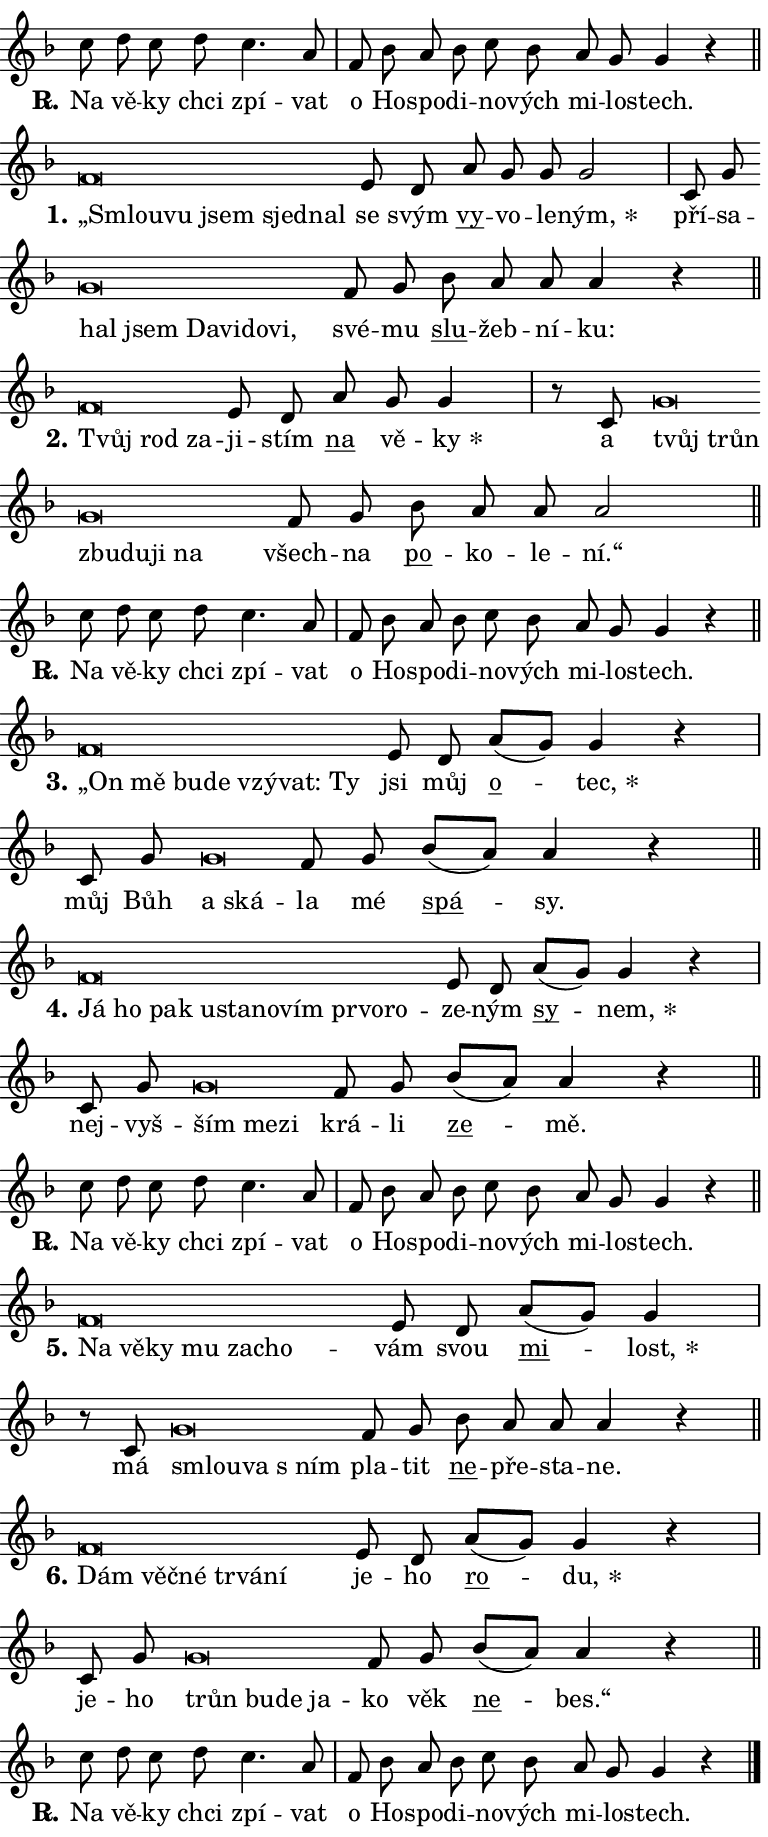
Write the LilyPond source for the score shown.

\version "2.24.0"
\header { tagline = "" }
\paper {
  indent = 0\cm
  top-margin = 0\cm
  right-margin = 0.13\cm % to fit lyric hyphens
  bottom-margin = 0\cm
  left-margin = 0\cm
  paper-width = 13\cm
  page-breaking = #ly:one-page-breaking
  system-system-spacing.basic-distance = #11
  score-system-spacing.basic-distance = #11
  ragged-last = ##f
}


%% Author: Thomas Morley
%% https://lists.gnu.org/archive/html/lilypond-user/2020-05/msg00002.html
#(define (line-position grob)
"Returns position of @var[grob} in current system:
   @code{'start}, if at first time-step
   @code{'end}, if at last time-step
   @code{'middle} otherwise
"
  (let* ((col (ly:item-get-column grob))
         (ln (ly:grob-object col 'left-neighbor))
         (rn (ly:grob-object col 'right-neighbor))
         (col-to-check-left (if (ly:grob? ln) ln col))
         (col-to-check-right (if (ly:grob? rn) rn col))
         (break-dir-left
           (and
             (ly:grob-property col-to-check-left 'non-musical #f)
             (ly:item-break-dir col-to-check-left)))
         (break-dir-right
           (and
             (ly:grob-property col-to-check-right 'non-musical #f)
             (ly:item-break-dir col-to-check-right))))
        (cond ((eqv? 1 break-dir-left) 'start)
              ((eqv? -1 break-dir-right) 'end)
              (else 'middle))))

#(define (tranparent-at-line-position vctor)
  (lambda (grob)
  "Relying on @code{line-position} select the relevant enry from @var{vctor}.
Used to determine transparency,"
    (case (line-position grob)
      ((end) (not (vector-ref vctor 0)))
      ((middle) (not (vector-ref vctor 1)))
      ((start) (not (vector-ref vctor 2))))))

noteHeadBreakVisibility =
#(define-music-function (break-visibility)(vector?)
"Makes @code{NoteHead}s transparent relying on @var{break-visibility}"
#{
  \override NoteHead.transparent =
    #(tranparent-at-line-position break-visibility)
#})

#(define delete-ledgers-for-transparent-note-heads
  (lambda (grob)
    "Reads whether a @code{NoteHead} is transparent.
If so this @code{NoteHead} is removed from @code{'note-heads} from
@var{grob}, which is supposed to be @code{LedgerLineSpanner}.
As a result ledgers are not printed for this @code{NoteHead}"
    (let* ((nhds-array (ly:grob-object grob 'note-heads))
           (nhds-list
             (if (ly:grob-array? nhds-array)
                 (ly:grob-array->list nhds-array)
                 '()))
           ;; Relies on the transparent-property being done before
           ;; Staff.LedgerLineSpanner.after-line-breaking is executed.
           ;; This is fragile ...
           (to-keep
             (remove
               (lambda (nhd)
                 (ly:grob-property nhd 'transparent #f))
               nhds-list)))
      ;; TODO find a better method to iterate over grob-arrays, similiar
      ;; to filter/remove etc for lists
      ;; For now rebuilt from scratch
      (set! (ly:grob-object grob 'note-heads)  '())
      (for-each
        (lambda (nhd)
          (ly:pointer-group-interface::add-grob grob 'note-heads nhd))
        to-keep))))

squashNotes = {
  \override NoteHead.X-extent = #'(-0.2 . 0.2)
  \override NoteHead.Y-extent = #'(-0.75 . 0)
  \override NoteHead.stencil =
    #(lambda (grob)
       (let ((pos (ly:grob-property grob 'staff-position)))
         (begin
           (if (< pos -7) (display "ERROR: Lower brevis then expected\n") (display ""))
           (if (<= pos -6) ly:text-interface::print ly:note-head::print))))
}
unSquashNotes = {
  \revert NoteHead.X-extent
  \revert NoteHead.Y-extent
  \revert NoteHead.stencil
}

hideNotes = \noteHeadBreakVisibility #begin-of-line-visible
unHideNotes = \noteHeadBreakVisibility #all-visible

% work-around for resetting accidentals
% https://lilypond.org/doc/v2.23/Documentation/notation/displaying-rhythms#unmetered-music
cadenzaMeasure = {
  \cadenzaOff
  \partial 1024 s1024
  \cadenzaOn
}

#(define-markup-command (accent layout props text) (markup?)
  "Underline accented syllable"
  (interpret-markup layout props
    #{\markup \override #'(offset . 4.3) \underline { #text }#}))

responsum = \markup \concat {
  "R" \hspace #-1.05 \path #0.1 #'((moveto 0 0.07) (lineto 0.9 0.8)) \hspace #0.05 "."
}

spaceSize = #0.6828661417322834 % exact space size for TeX Gyre Schola

\layout {
  \context {
    \Staff
    \remove "Time_signature_engraver"
    \override LedgerLineSpanner.after-line-breaking = #delete-ledgers-for-transparent-note-heads
  }
  \context {
    \Lyrics {
      \override LyricSpace.minimum-distance = \spaceSize
      \override LyricText.font-name = #"TeX Gyre Schola"
      \override LyricText.font-size = 1
      \override StanzaNumber.font-name = #"TeX Gyre Schola Bold"
      \override StanzaNumber.font-size = 1
    }
  }
  \context {
    \Score 
    \override NoteHead.text =
      #(lambda (grob) 
        (let ((pos (ly:grob-property grob 'staff-position)))
          #{\markup {
            \combine
              \halign #-0.55 \raise #(if (= pos -6) 0 0.5) \override #'(thickness . 2) \draw-line #'(3.2 . 0)
              \musicglyph "noteheads.sM1"
          }#}))
  }
}

% magnetic-lyrics.ily
%
%   written by
%     Jean Abou Samra <jean@abou-samra.fr>
%     Werner Lemberg <wl@gnu.org>
%
%   adapted by
%     Jiri Hon <jiri.hon@gmail.com>
%
% Version 2022-Apr-15

% https://www.mail-archive.com/lilypond-user@gnu.org/msg149350.html

#(define (Left_hyphen_pointer_engraver context)
   "Collect syllable-hyphen-syllable occurrences in lyrics and store
them in properties.  This engraver only looks to the left.  For
example, if the lyrics input is @code{foo -- bar}, it does the
following.

@itemize @bullet
@item
Set the @code{text} property of the @code{LyricHyphen} grob between
@q{foo} and @q{bar} to @code{foo}.

@item
Set the @code{left-hyphen} property of the @code{LyricText} grob with
text @q{foo} to the @code{LyricHyphen} grob between @q{foo} and
@q{bar}.
@end itemize

Use this auxiliary engraver in combination with the
@code{lyric-@/text::@/apply-@/magnetic-@/offset!} hook."
   (let ((hyphen #f)
         (text #f))
     (make-engraver
      (acknowledgers
       ((lyric-syllable-interface engraver grob source-engraver)
        (set! text grob)))
      (end-acknowledgers
       ((lyric-hyphen-interface engraver grob source-engraver)
        ;(when (not (grob::has-interface grob 'lyric-space-interface))
          (set! hyphen grob)));)
      ((stop-translation-timestep engraver)
       (when (and text hyphen)
         (ly:grob-set-object! text 'left-hyphen hyphen))
       (set! text #f)
       (set! hyphen #f)))))

#(define (lyric-text::apply-magnetic-offset! grob)
   "If the space between two syllables is less than the value in
property @code{LyricText@/.details@/.squash-threshold}, move the right
syllable to the left so that it gets concatenated with the left
syllable.

Use this function as a hook for
@code{LyricText@/.after-@/line-@/breaking} if the
@code{Left_@/hyphen_@/pointer_@/engraver} is active."
   (let ((hyphen (ly:grob-object grob 'left-hyphen #f)))
     (when hyphen
       (let ((left-text (ly:spanner-bound hyphen LEFT)))
         (when (grob::has-interface left-text 'lyric-syllable-interface)
           (let* ((common (ly:grob-common-refpoint grob left-text X))
                  (this-x-ext (ly:grob-extent grob common X))
                  (left-x-ext
                   (begin
                     ;; Trigger magnetism for left-text.
                     (ly:grob-property left-text 'after-line-breaking)
                     (ly:grob-extent left-text common X)))
                  ;; `delta` is the gap width between two syllables.
                  (delta (- (interval-start this-x-ext)
                            (interval-end left-x-ext)))
                  (details (ly:grob-property grob 'details))
                  (threshold (assoc-get 'squash-threshold details 0.2)))
             (when (< delta threshold)
               (let* (;; We have to manipulate the input text so that
                      ;; ligatures crossing syllable boundaries are not
                      ;; disabled.  For languages based on the Latin
                      ;; script this is essentially a beautification.
                      ;; However, for non-Western scripts it can be a
                      ;; necessity.
                      (lt (ly:grob-property left-text 'text))
                      (rt (ly:grob-property grob 'text))
                      (is-space (grob::has-interface hyphen 'lyric-space-interface))
                      (space (if is-space " " ""))
                      (extra-delta (if is-space spaceSize 0))
                      ;; Append new syllable.
                      (ltrt-space (if (and (string? lt) (string? rt))
                                (string-append lt space rt)
                                (make-concat-markup (list lt space rt))))
                      ;; Right-align `ltrt` to the right side.
                      (ltrt-space-markup (grob-interpret-markup
                               grob
                               (make-translate-markup
                                (cons (interval-length this-x-ext) 0)
                                (make-right-align-markup ltrt-space)))))
                 (begin
                   ;; Don't print `left-text`.
                   (ly:grob-set-property! left-text 'stencil #f)
                   ;; Set text and stencil (which holds all collected
                   ;; syllables so far) and shift it to the left.
                   (ly:grob-set-property! grob 'text ltrt-space)
                   (ly:grob-set-property! grob 'stencil ltrt-space-markup)
                   (ly:grob-translate-axis! grob (- (- delta extra-delta)) X))))))))))


#(define (lyric-hyphen::displace-bounds-first grob)
   ;; Make very sure this callback isn't triggered too early.
   (let ((left (ly:spanner-bound grob LEFT))
         (right (ly:spanner-bound grob RIGHT)))
     (ly:grob-property left 'after-line-breaking)
     (ly:grob-property right 'after-line-breaking)
     (ly:lyric-hyphen::print grob)))

squashThreshold = #0.4

\layout {
  \context {
    \Lyrics
    \consists #Left_hyphen_pointer_engraver
    \override LyricText.after-line-breaking =
      #lyric-text::apply-magnetic-offset!
    \override LyricHyphen.stencil = #lyric-hyphen::displace-bounds-first
    \override LyricText.details.squash-threshold = \squashThreshold
    \override LyricHyphen.minimum-distance = 0
    \override LyricHyphen.minimum-length = \squashThreshold
  }
}

squashText = \override LyricText.details.squash-threshold = 9999
unSquashText = \override LyricText.details.squash-threshold = \squashThreshold

leftText = \override LyricText.self-alignment-X = #LEFT
unLeftText = \revert LyricText.self-alignment-X

starOffset = #(lambda (grob) 
                (let ((x_offset (ly:self-alignment-interface::aligned-on-x-parent grob)))
                  (if (= x_offset 0) 0 (+ x_offset 1.2))))

star = #(define-music-function (syllable)(string?)
"Append star separator at the end of a syllable"
#{
  \once \override LyricText.X-offset = #starOffset
  \lyricmode { \markup {
    #syllable
    \override #'((font-name . "TeX Gyre Schola Bold")) \hspace #0.2 \lower #0.65 \larger "*"
  } }
#})

starAccent = #(define-music-function (syllable)(string?)
"Append star separator at the end of a syllable and make accent"
#{
  \once \override LyricText.X-offset = #starOffset
  \lyricmode { \markup {
    \accent #syllable
    \override #'((font-name . "TeX Gyre Schola Bold")) \hspace #0.2 \lower #0.65 \larger "*"
  } }
#})

breath = #(define-music-function (syllable)(string?)
"Append breathing indicator at the end of a syllable"
#{
  \lyricmode { \markup { #syllable "+" } }
#})

optionalBreath = #(define-music-function (syllable)(string?)
"Append optional breathing indicator at the end of a syllable"
#{
  \lyricmode { \markup { #syllable "(+)" } }
#})


\score {
    <<
        \new Voice = "melody" { \cadenzaOn \key f \major \relative { c''8 d c d c4. a8 \cadenzaMeasure \bar "|" f bes a bes \bar "" c bes \bar "" a g g4 r \cadenzaMeasure \bar "||" \break } }
        \new Lyrics \lyricsto "melody" { \lyricmode { \set stanza = \responsum
Na vě -- ky chci zpí -- vat o Ho -- spo -- di -- no -- vých mi -- lo -- stech. } }
    >>
    \layout {}
}

\score {
    <<
        \new Voice = "melody" { \cadenzaOn \key f \major \relative { \squashNotes f'\breve*1/16 \hideNotes \breve*1/16 \bar "" \breve*1/16 \bar "" \breve*1/16 \breve*1/16 \bar "" \unHideNotes \unSquashNotes e8 d \bar "" a' g g g2 \cadenzaMeasure \bar "|" c,8 g' \bar "" \squashNotes g\breve*1/16 \hideNotes \breve*1/16 \bar "" \breve*1/16 \bar "" \breve*1/16 \bar "" \breve*1/16 \breve*1/16 \bar "" \unHideNotes \unSquashNotes f8 g \bar "" bes a a a4 r \cadenzaMeasure \bar "||" \break } }
        \new Lyrics \lyricsto "melody" { \lyricmode { \set stanza = "1."
\leftText „Smlou -- \squashText vu jsem sjed -- nal \unLeftText \unSquashText se svým \markup \accent vy -- vo -- le -- \star ným, pří -- sa -- \leftText hal \squashText jsem Da -- vi -- do -- vi, \unLeftText \unSquashText své -- mu \markup \accent slu -- žeb -- ní -- ku: } }
    >>
    \layout {}
}

\score {
    <<
        \new Voice = "melody" { \cadenzaOn \key f \major \relative { \squashNotes f'\breve*1/16 \hideNotes \breve*1/16 \breve*1/16 \bar "" \unHideNotes \unSquashNotes e8 d \bar "" a' g g4 \cadenzaMeasure \bar "|" r8 c,8 \squashNotes g'\breve*1/16 \hideNotes \breve*1/16 \bar "" \breve*1/16 \bar "" \breve*1/16 \bar "" \breve*1/16 \breve*1/16 \bar "" \unHideNotes \unSquashNotes f8 g \bar "" bes a a a2 \cadenzaMeasure \bar "||" \break } }
        \new Lyrics \lyricsto "melody" { \lyricmode { \set stanza = "2."
\leftText Tvůj \squashText rod za -- \unLeftText \unSquashText ji -- stím \markup \accent na vě -- \star ky a \leftText tvůj \squashText trůn zbu -- du -- ji na \unLeftText \unSquashText všech -- na \markup \accent po -- ko -- le -- ní.“ } }
    >>
    \layout {}
}

\score {
    <<
        \new Voice = "melody" { \cadenzaOn \key f \major \relative { c''8 d c d c4. a8 \cadenzaMeasure \bar "|" f bes a bes \bar "" c bes \bar "" a g g4 r \cadenzaMeasure \bar "||" \break } }
        \new Lyrics \lyricsto "melody" { \lyricmode { \set stanza = \responsum
Na vě -- ky chci zpí -- vat o Ho -- spo -- di -- no -- vých mi -- lo -- stech. } }
    >>
    \layout {}
}

\score {
    <<
        \new Voice = "melody" { \cadenzaOn \key f \major \relative { \squashNotes f'\breve*1/16 \hideNotes \breve*1/16 \bar "" \breve*1/16 \bar "" \breve*1/16 \bar "" \breve*1/16 \bar "" \breve*1/16 \breve*1/16 \bar "" \unHideNotes \unSquashNotes e8 d \bar "" a'[( g)] g4 r \cadenzaMeasure \bar "|" c,8 g' \bar "" \squashNotes g\breve*1/16 \hideNotes \breve*1/16 \bar "" \unHideNotes \unSquashNotes f8 g \bar "" bes[( a)] a4 r \cadenzaMeasure \bar "||" \break } }
        \new Lyrics \lyricsto "melody" { \lyricmode { \set stanza = "3."
\leftText „On \squashText mě bu -- de vzý -- vat: Ty \unLeftText \unSquashText jsi můj \markup \accent o -- \star tec, můj Bůh \leftText a \squashText ská -- \unLeftText \unSquashText la mé \markup \accent spá -- sy. } }
    >>
    \layout {}
}

\score {
    <<
        \new Voice = "melody" { \cadenzaOn \key f \major \relative { \squashNotes f'\breve*1/16 \hideNotes \breve*1/16 \bar "" \breve*1/16 \bar "" \breve*1/16 \bar "" \breve*1/16 \bar "" \breve*1/16 \bar "" \breve*1/16 \bar "" \breve*1/16 \bar "" \breve*1/16 \breve*1/16 \bar "" \unHideNotes \unSquashNotes e8 d \bar "" a'[( g)] g4 r \cadenzaMeasure \bar "|" c,8 g' \bar "" \squashNotes g\breve*1/16 \hideNotes \breve*1/16 \breve*1/16 \bar "" \unHideNotes \unSquashNotes f8 g \bar "" bes[( a)] a4 r \cadenzaMeasure \bar "||" \break } }
        \new Lyrics \lyricsto "melody" { \lyricmode { \set stanza = "4."
\leftText Já \squashText ho pak u -- sta -- no -- vím pr -- vo -- ro -- \unLeftText \unSquashText ze -- ným \markup \accent sy -- \star nem, nej -- vyš -- \leftText ším \squashText me -- zi \unLeftText \unSquashText krá -- li \markup \accent ze -- mě. } }
    >>
    \layout {}
}

\score {
    <<
        \new Voice = "melody" { \cadenzaOn \key f \major \relative { c''8 d c d c4. a8 \cadenzaMeasure \bar "|" f bes a bes \bar "" c bes \bar "" a g g4 r \cadenzaMeasure \bar "||" \break } }
        \new Lyrics \lyricsto "melody" { \lyricmode { \set stanza = \responsum
Na vě -- ky chci zpí -- vat o Ho -- spo -- di -- no -- vých mi -- lo -- stech. } }
    >>
    \layout {}
}

\score {
    <<
        \new Voice = "melody" { \cadenzaOn \key f \major \relative { \squashNotes f'\breve*1/16 \hideNotes \breve*1/16 \bar "" \breve*1/16 \bar "" \breve*1/16 \bar "" \breve*1/16 \breve*1/16 \bar "" \unHideNotes \unSquashNotes e8 d \bar "" a'[( g)] g4 \cadenzaMeasure \bar "|" r8 c,8 \squashNotes g'\breve*1/16 \hideNotes \breve*1/16 \breve*1/16 \bar "" \unHideNotes \unSquashNotes f8 g \bar "" bes a a a4 r \cadenzaMeasure \bar "||" \break } }
        \new Lyrics \lyricsto "melody" { \lyricmode { \set stanza = "5."
\leftText Na \squashText vě -- ky mu za -- cho -- \unLeftText \unSquashText vám svou \markup \accent mi -- \star lost, má \leftText smlou -- \squashText va "s ním" \unLeftText \unSquashText pla -- tit \markup \accent ne -- pře -- sta -- ne. } }
    >>
    \layout {}
}

\score {
    <<
        \new Voice = "melody" { \cadenzaOn \key f \major \relative { \squashNotes f'\breve*1/16 \hideNotes \breve*1/16 \bar "" \breve*1/16 \bar "" \breve*1/16 \bar "" \breve*1/16 \breve*1/16 \bar "" \unHideNotes \unSquashNotes e8 d \bar "" a'[( g)] g4 r \cadenzaMeasure \bar "|" c,8 g' \bar "" \squashNotes g\breve*1/16 \hideNotes \breve*1/16 \bar "" \breve*1/16 \breve*1/16 \bar "" \unHideNotes \unSquashNotes f8 g \bar "" bes[( a)] a4 r \cadenzaMeasure \bar "||" \break } }
        \new Lyrics \lyricsto "melody" { \lyricmode { \set stanza = "6."
\leftText Dám \squashText věč -- né tr -- vá -- ní \unLeftText \unSquashText je -- ho \markup \accent ro -- \star du, je -- ho \leftText trůn \squashText bu -- de ja -- \unLeftText \unSquashText ko věk \markup \accent ne -- bes.“ } }
    >>
    \layout {}
}

\score {
    <<
        \new Voice = "melody" { \cadenzaOn \key f \major \relative { c''8 d c d c4. a8 \cadenzaMeasure \bar "|" f bes a bes \bar "" c bes \bar "" a g g4 r \cadenzaMeasure \bar "||" \break } \bar "|." }
        \new Lyrics \lyricsto "melody" { \lyricmode { \set stanza = \responsum
Na vě -- ky chci zpí -- vat o Ho -- spo -- di -- no -- vých mi -- lo -- stech. } }
    >>
    \layout {}
}
